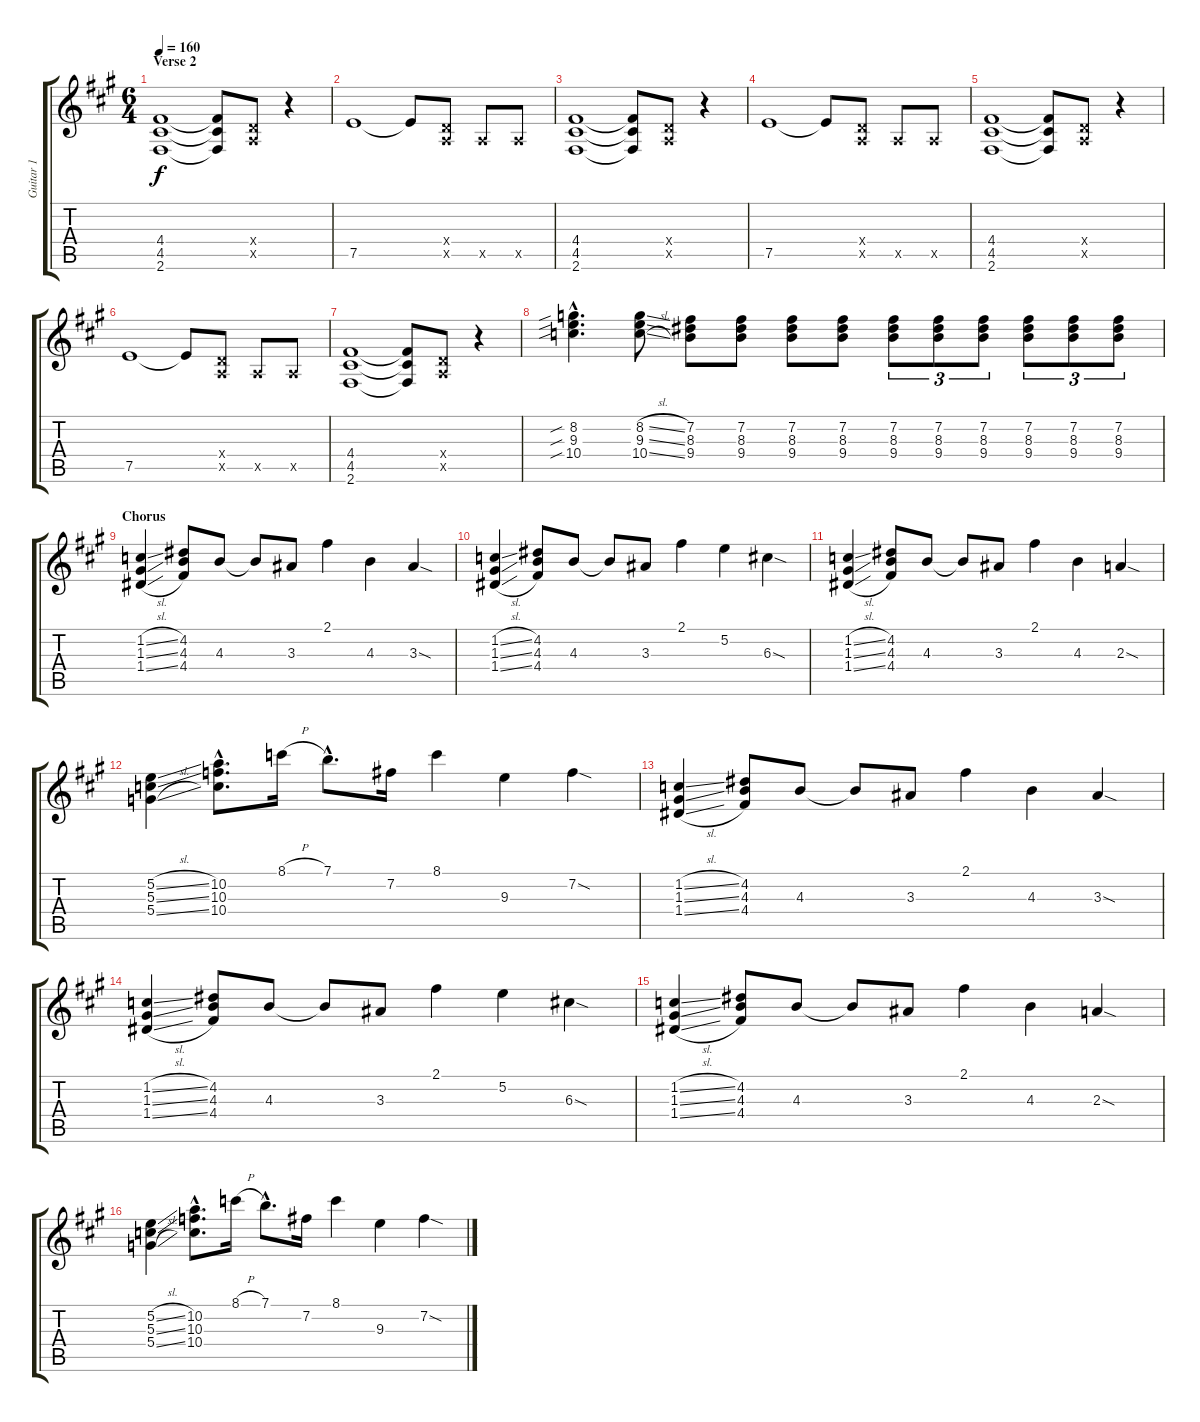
\track ("Guitar 1" "Guitar 1") {instrument overdrivenguitar}
\staff {score tabs}
\tuning (E4 B3 G3 D3 A2 E2) {hide}
\ts (6 4)
\section ("" "Verse 2")
\tempo 160
\clef g2
\ks a
(4.4 4.5 2.6).1{dy f} (4.4{t} 4.5{t} 2.6{t}).8 (0.4{x} 0.5{x}).8 r.4 |
7.5.1 7.5{t}.8 (0.4{x} 0.5{x}).8 0.5{x}.8 0.5{x}.8 |
(4.4 4.5 2.6).1 (4.4{t} 4.5{t} 2.6{t}).8 (0.4{x} 0.5{x}).8 r.4 |
7.5.1 7.5{t}.8 (0.4{x} 0.5{x}).8 0.5{x}.8 0.5{x}.8 |
(4.4 4.5 2.6).1 (4.4{t} 4.5{t} 2.6{t}).8 (0.4{x} 0.5{x}).8 r.4 |
7.5.1 7.5{t}.8 (0.4{x} 0.5{x}).8 0.5{x}.8 0.5{x}.8 |
(4.4 4.5 2.6).1 (4.4{t} 4.5{t} 2.6{t}).8 (0.4{x} 0.5{x}).8 r.4 |
(8.2{sib hac} 9.3{sib hac} 10.4{sib hac}).4{d} (8.2{sl} 9.3{sl} 10.4{sl}).8 (7.2 8.3 9.4).8 (7.2 8.3 9.4).8 (7.2 8.3 9.4).8 (7.2 8.3 9.4).8 (7.2 8.3 9.4).8{tu (3 2)} (7.2 8.3 9.4).8{tu (3 2)} (7.2 8.3 9.4).8{tu (3 2)} (7.2 8.3 9.4).8{tu (3 2)} (7.2 8.3 9.4).8{tu (3 2)} (7.2 8.3 9.4).8{tu (3 2)} |
\section ("" "Chorus")
(1.2{sl} 1.3{sl} 1.4{sl}).4 (4.2 4.3 4.4).8 4.3.8 4.3{t}.8 3.3.8 2.1.4 4.3.4 3.3{sod}.4 |
(1.2{sl} 1.3{sl} 1.4{sl}).4 (4.2 4.3 4.4).8 4.3.8 4.3{t}.8 3.3.8 2.1.4 5.2.4 6.3{sod}.4 |
(1.2{sl} 1.3{sl} 1.4{sl}).4 (4.2 4.3 4.4).8 4.3.8 4.3{t}.8 3.3.8 2.1.4 4.3.4 2.3{sod}.4 |
(5.2{sl} 5.3{sl} 5.4{sl}).4 (10.2{hac} 10.3{hac} 10.4{hac}).8{d} 8.1{h}.16 7.1{hac}.8{d} 7.2.16 8.1.4 9.3.4 7.2{sod}.4 |
(1.2{sl} 1.3{sl} 1.4{sl}).4 (4.2 4.3 4.4).8 4.3.8 4.3{t}.8 3.3.8 2.1.4 4.3.4 3.3{sod}.4 |
(1.2{sl} 1.3{sl} 1.4{sl}).4 (4.2 4.3 4.4).8 4.3.8 4.3{t}.8 3.3.8 2.1.4 5.2.4 6.3{sod}.4 |
(1.2{sl} 1.3{sl} 1.4{sl}).4 (4.2 4.3 4.4).8 4.3.8 4.3{t}.8 3.3.8 2.1.4 4.3.4 2.3{sod}.4 |
(5.2{sl} 5.3{sl} 5.4{sl}).4 (10.2{hac} 10.3{hac} 10.4{hac}).8{d} 8.1{h}.16 7.1{hac}.8{d} 7.2.16 8.1.4 9.3.4 7.2{sod}.4
